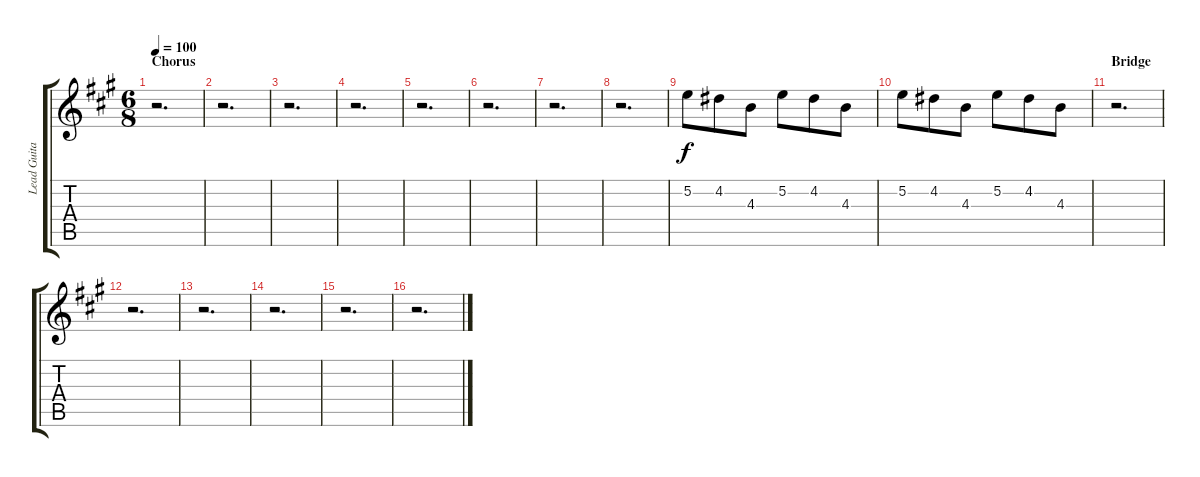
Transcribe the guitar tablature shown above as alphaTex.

\track ("Lead Guitar" "Lead Guita") {instrument acousticguitarsteel}
\staff {score tabs}
\tuning (E4 B3 G3 D3 A2 E2) {hide}
\ts (6 8)
\section ("" "Chorus")
\tempo 100
\clef g2
\ks a
r.2{d dy f} |
r.2{d} |
r.2{d} |
r.2{d} |
r.2{d} |
r.2{d} |
r.2{d} |
r.2{d} |
5.2.8 4.2.8 4.3.8 5.2.8 4.2.8 4.3.8 |
5.2.8 4.2.8 4.3.8 5.2.8 4.2.8 4.3.8 |
\section ("" "Bridge")
r.2{d} |
r.2{d} |
r.2{d} |
r.2{d} |
r.2{d} |
r.2{d}
